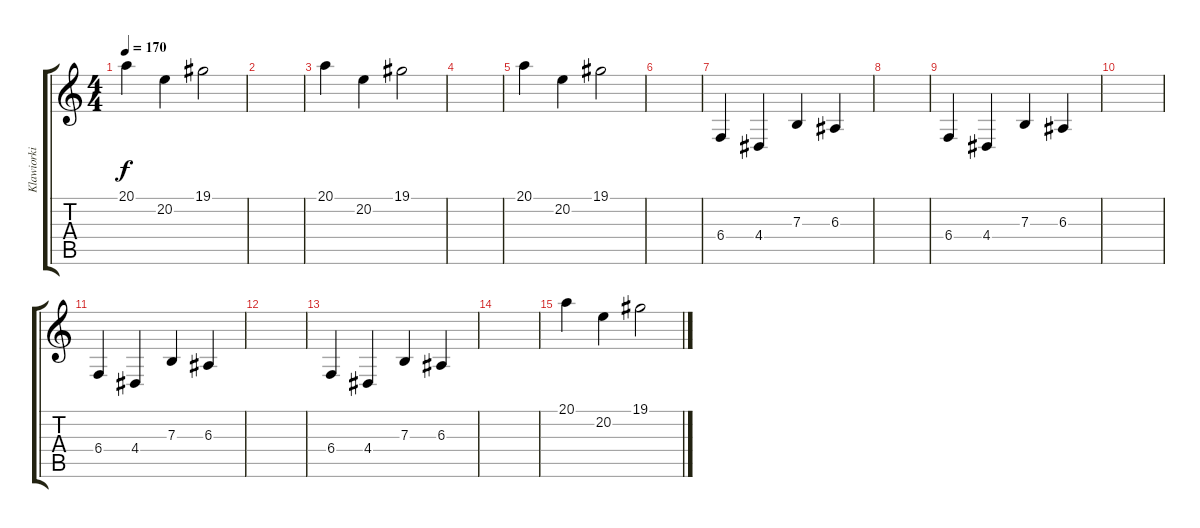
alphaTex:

\track ("Klawiorki" "Klawiorki") {instrument stringensemble1}
\staff {score tabs}
\tuning (Db4 Ab3 E3 B2 Gb2 Db2) {hide}
\ts (4 4)
\tempo 170
\clef g2
\ks c
20.1.4{dy f} 20.2.4 19.1.2 |
|
20.1.4 20.2.4 19.1.2 |
|
20.1.4 20.2.4 19.1.2 |
|
6.4.4{volume 13 instrument choiraahs} 4.4.4 7.3.4 6.3.4 |
|
6.4.4 4.4.4 7.3.4 6.3.4 |
|
6.4.4 4.4.4 7.3.4 6.3.4 |
|
6.4.4 4.4.4 7.3.4 6.3.4 |
|
20.1.4{volume 10 instrument tubularbells} 20.2.4 19.1.2
